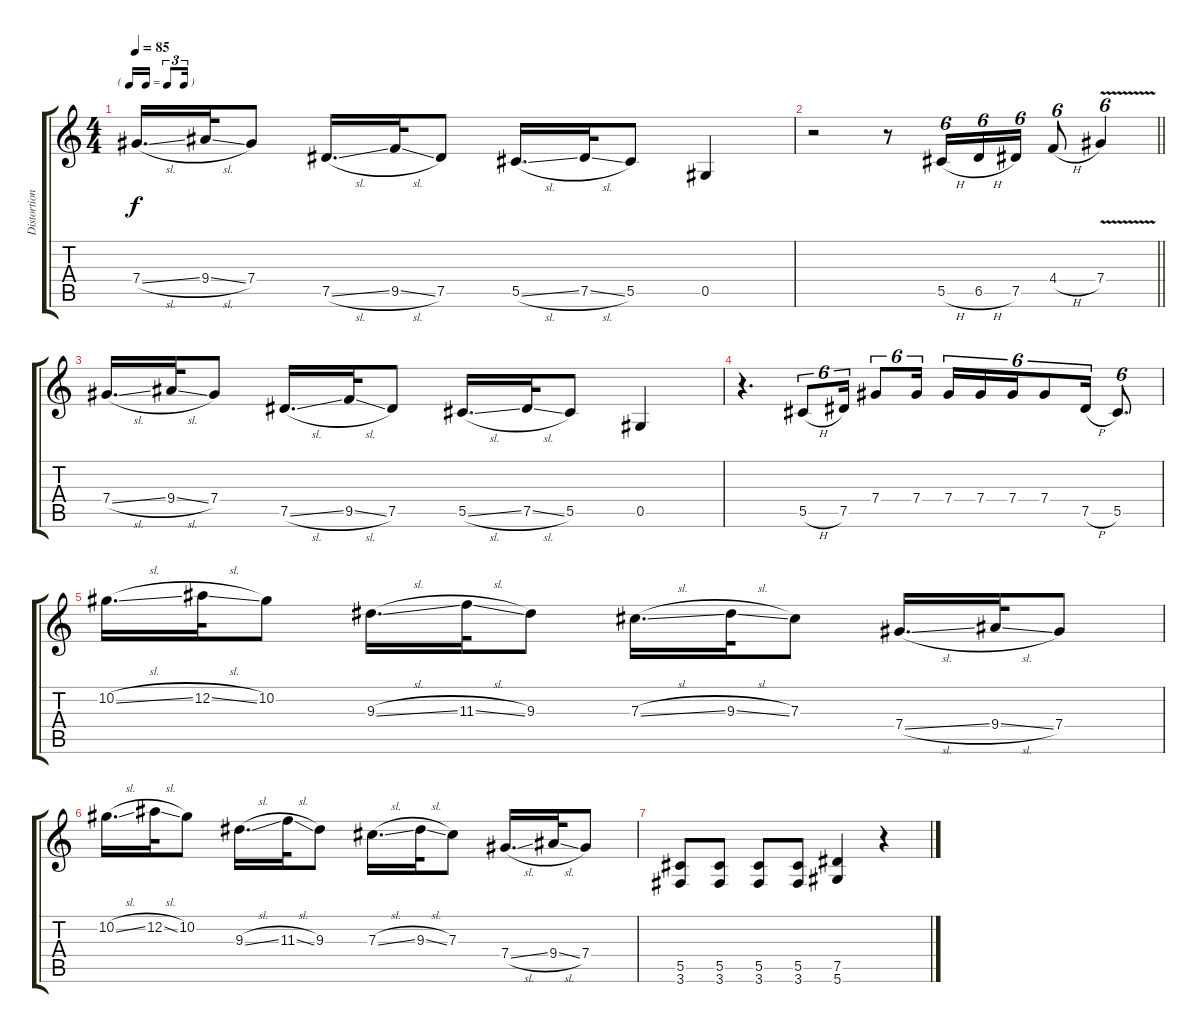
\track ("Distortion Guitar (L)" "Distortion") {instrument distortionguitar}
\staff {score tabs}
\tuning (Eb4 Bb3 Gb3 Db3 Ab2 Eb2) {hide}
\ts (4 4)
\tf triplet16th
\tempo 85
\clef g2
\ks c
7.4{sl}.16{d dy f} 9.4{sl}.32 7.4.8 7.5{sl}.16{d} 9.5{sl}.32 7.5.8 5.5{sl}.16{d} 7.5{sl}.32 5.5.8 0.5.4 |
\barLineRight lightlight
r.2 r.8 5.5{h}.16{tu (6 4)} 6.5{h}.16{tu (6 4)} 7.5.16{tu (6 4)} 4.4{h}.8{tu (6 4)} 7.4{v}.4{tu (6 4)} |
\section ("" "")
7.4{sl}.16{d} 9.4{sl}.32 7.4.8 7.5{sl}.16{d} 9.5{sl}.32 7.5.8 5.5{sl}.16{d} 7.5{sl}.32 5.5.8 0.5.4 |
r.4{d} 5.5{h}.8{tu (6 4)} 7.5.16{tu (6 4)} 7.4.8{tu (6 4)} 7.4.16{tu (6 4) beam splitsecondary} 7.4.16{tu (6 4)} 7.4.16{tu (6 4)} 7.4.16{tu (6 4)} 7.4.8{tu (6 4)} 7.5{h}.16{tu (6 4)} 5.5.8{d tu (6 4)} |
10.2{sl}.16{d} 12.2{sl}.32 10.2.8 9.3{sl}.16{d} 11.3{sl}.32 9.3.8 7.3{sl}.16{d} 9.3{sl}.32 7.3.8 7.4{sl}.16{d} 9.4{sl}.32 7.4.8 |
10.2{sl}.16{d} 12.2{sl}.32 10.2.8 9.3{sl}.16{d} 11.3{sl}.32 9.3.8 7.3{sl}.16{d} 9.3{sl}.32 7.3.8 7.4{sl}.16{d} 9.4{sl}.32 7.4.8 |
(5.5 3.6).8 (5.5 3.6).8 (5.5 3.6).8 (5.5 3.6).8 (7.5 5.6).4 r.4
